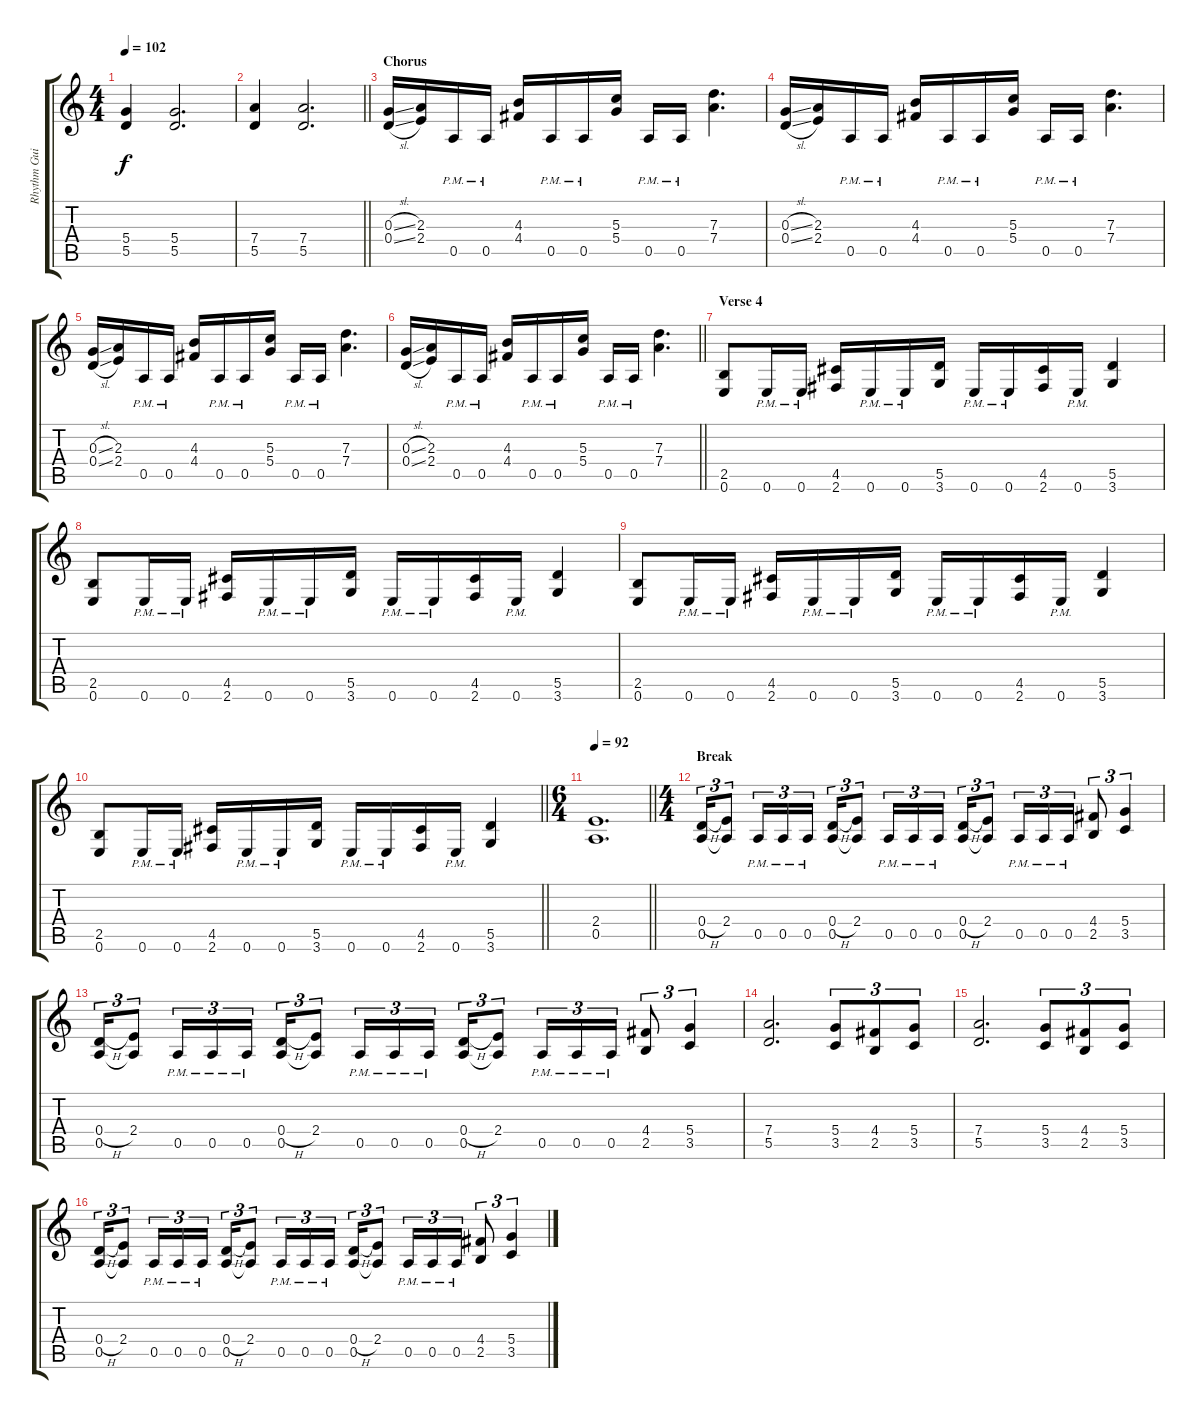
\track ("Rhythm Guitar" "Rhythm Gui") {instrument distortionguitar}
\staff {score tabs}
\tuning (E4 B3 G3 D3 A2 E2) {hide}
\ts (4 4)
\tempo 102
\clef g2
\ks c
(5.4 5.5).4{dy f} (5.4 5.5).2{d} |
\barLineRight lightlight
(7.4 5.5).4 (7.4 5.5).2{d} |
\section ("" "Chorus")
(0.3{sl} 0.4{sl}).16 (2.3 2.4).16 0.5{pm}.16 0.5{pm}.16 (4.3 4.4).16 0.5{pm}.16 0.5{pm}.16 (5.3 5.4).16 0.5{pm}.16 0.5{pm}.16 (7.3 7.4).4{d} |
(0.3{sl} 0.4{sl}).16 (2.3 2.4).16 0.5{pm}.16 0.5{pm}.16 (4.3 4.4).16 0.5{pm}.16 0.5{pm}.16 (5.3 5.4).16 0.5{pm}.16 0.5{pm}.16 (7.3 7.4).4{d} |
(0.3{sl} 0.4{sl}).16 (2.3 2.4).16 0.5{pm}.16 0.5{pm}.16 (4.3 4.4).16 0.5{pm}.16 0.5{pm}.16 (5.3 5.4).16 0.5{pm}.16 0.5{pm}.16 (7.3 7.4).4{d} |
\barLineRight lightlight
(0.3{sl} 0.4{sl}).16 (2.3 2.4).16 0.5{pm}.16 0.5{pm}.16 (4.3 4.4).16 0.5{pm}.16 0.5{pm}.16 (5.3 5.4).16 0.5{pm}.16 0.5{pm}.16 (7.3 7.4).4{d} |
\section ("" "Verse 4")
(2.5 0.6).8 0.6{pm}.16 0.6{pm}.16 (4.5 2.6).16 0.6{pm}.16 0.6{pm}.16 (5.5 3.6).16 0.6{pm}.16 0.6{pm}.16 (4.5 2.6).16 0.6{pm}.16 (5.5 3.6).4 |
(2.5 0.6).8 0.6{pm}.16 0.6{pm}.16 (4.5 2.6).16 0.6{pm}.16 0.6{pm}.16 (5.5 3.6).16 0.6{pm}.16 0.6{pm}.16 (4.5 2.6).16 0.6{pm}.16 (5.5 3.6).4 |
(2.5 0.6).8 0.6{pm}.16 0.6{pm}.16 (4.5 2.6).16 0.6{pm}.16 0.6{pm}.16 (5.5 3.6).16 0.6{pm}.16 0.6{pm}.16 (4.5 2.6).16 0.6{pm}.16 (5.5 3.6).4 |
\barLineRight lightlight
(2.5 0.6).8 0.6{pm}.16 0.6{pm}.16 (4.5 2.6).16 0.6{pm}.16 0.6{pm}.16 (5.5 3.6).16 0.6{pm}.16 0.6{pm}.16 (4.5 2.6).16 0.6{pm}.16 (5.5 3.6).4 |
\ts (6 4)
\tempo 92
\barLineRight lightlight
(2.4 0.5).1{d} |
\ts (4 4)
\section ("" "Break")
(0.4{h} 0.5).16{tu (3 2)} (2.4 0.5{t}).8{tu (3 2)} 0.5{pm}.16{tu (3 2)} 0.5{pm}.16{tu (3 2)} 0.5{pm}.16{tu (3 2)} (0.4{h} 0.5).16{tu (3 2)} (2.4 0.5{t}).8{tu (3 2)} 0.5{pm}.16{tu (3 2)} 0.5{pm}.16{tu (3 2)} 0.5{pm}.16{tu (3 2)} (0.4{h} 0.5).16{tu (3 2)} (2.4 0.5{t}).8{tu (3 2)} 0.5{pm}.16{tu (3 2)} 0.5{pm}.16{tu (3 2)} 0.5{pm}.16{tu (3 2)} (4.4 2.5).8{tu (3 2)} (5.4 3.5).4{tu (3 2)} |
(0.4{h} 0.5).16{tu (3 2)} (2.4 0.5{t}).8{tu (3 2)} 0.5{pm}.16{tu (3 2)} 0.5{pm}.16{tu (3 2)} 0.5{pm}.16{tu (3 2)} (0.4{h} 0.5).16{tu (3 2)} (2.4 0.5{t}).8{tu (3 2)} 0.5{pm}.16{tu (3 2)} 0.5{pm}.16{tu (3 2)} 0.5{pm}.16{tu (3 2)} (0.4{h} 0.5).16{tu (3 2)} (2.4 0.5{t}).8{tu (3 2)} 0.5{pm}.16{tu (3 2)} 0.5{pm}.16{tu (3 2)} 0.5{pm}.16{tu (3 2)} (4.4 2.5).8{tu (3 2)} (5.4 3.5).4{tu (3 2)} |
(7.4 5.5).2{d} (5.4 3.5).8{tu (3 2)} (4.4 2.5).8{tu (3 2)} (5.4 3.5).8{tu (3 2)} |
(7.4 5.5).2{d} (5.4 3.5).8{tu (3 2)} (4.4 2.5).8{tu (3 2)} (5.4 3.5).8{tu (3 2)} |
(0.4{h} 0.5).16{tu (3 2)} (2.4 0.5{t}).8{tu (3 2)} 0.5{pm}.16{tu (3 2)} 0.5{pm}.16{tu (3 2)} 0.5{pm}.16{tu (3 2)} (0.4{h} 0.5).16{tu (3 2)} (2.4 0.5{t}).8{tu (3 2)} 0.5{pm}.16{tu (3 2)} 0.5{pm}.16{tu (3 2)} 0.5{pm}.16{tu (3 2)} (0.4{h} 0.5).16{tu (3 2)} (2.4 0.5{t}).8{tu (3 2)} 0.5{pm}.16{tu (3 2)} 0.5{pm}.16{tu (3 2)} 0.5{pm}.16{tu (3 2)} (4.4 2.5).8{tu (3 2)} (5.4 3.5).4{tu (3 2)}
